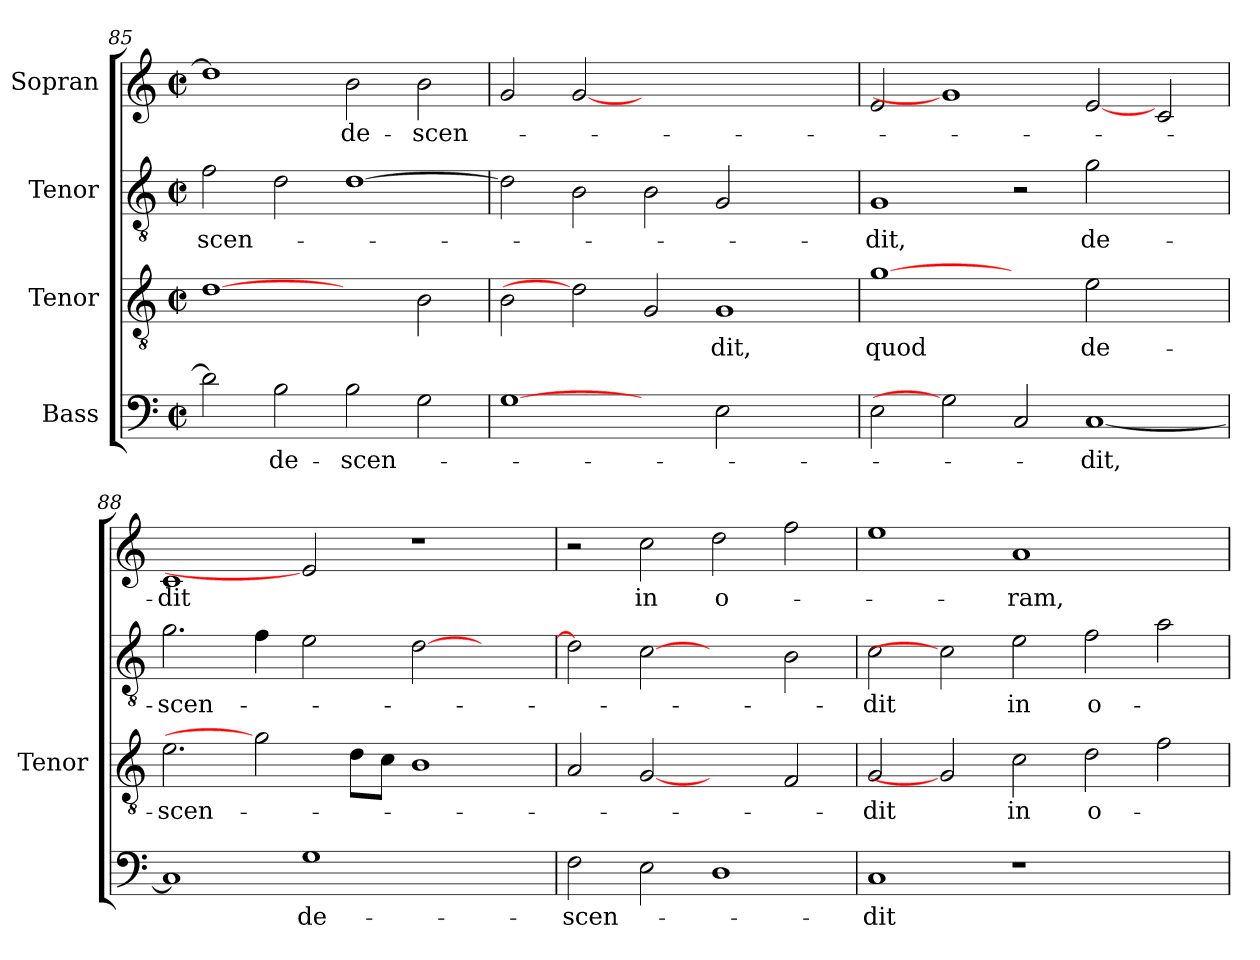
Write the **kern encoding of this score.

**kern	**text	**kern	**text	**kern	**text	**kern	**text
*part4	*part4	*part3	*part3	*part2	*part2	*part1	*part1
*staff4	*staff4	*staff3	*staff3	*staff2	*staff2	*staff1	*staff1
*I"Bass	*	*I"Tenor	*	*I"Tenor	*	*I"Sopran	*
*	*	*I'Tenor	*	*	*	*	*
*clefF4	*	*clefGv2	*	*clefGv2	*	*clefG2	*
*	*	*ITrd7c12	*	*ITrd7c12	*	*	*
*k[]	*	*k[]	*	*k[]	*	*k[]	*
*M2/2	*	*M2/2	*	*M2/2	*	*M2/2	*
*met(c|)	*	*met(c|)	*	*met(c|)	*	*met(c|)	*
=85	=85	=85	=85	=85	=85	=85	=85
!	!	!	!	!	!LO:LY:b:color=#000000	!	!
2di\]	.	[1Di	.	2Fi\	-scen-	1ddi]	.
!	!LO:LY:b:color=#000000	!	!	!	!	!	!
2Bi\	de-	.	.	2Di\	.	.	.
!	!LO:LY:b:color=#000000	!	!	!	!	!	!
!	!	!	!	!	!	!	!LO:LY:b:color=#000000
2Bi\	-scen-	2ryy	.	[>1Di	.	2bi\	de-
!	!	!	!	!	!	!	!LO:LY:b:color=#000000
2Gi\	.	2BBi\	.	.	.	2bi\	-scen-
=86	=86	=86	=86	=86	=86	=86	=86
[1Gi	.	2BBi\	.	2Di\]	.	2gi/	.
.	.	2Di]	.	2BBi\	.	[2gi	.
2ryy	.	2GGi/	.	2BBi\	.	1.ryy	.
!	!	!	!LO:LY:b:color=#000000	!	!	!	!
2Ei\	.	1GGi	-dit,	2GGi/	.	.	.
2ryy	.	.	.	2ryy	.	.	.
=87	=87	=87	=87	=87	=87	=87	=87
!	!	!	!LO:LY:b:color=#000000	!	!	!	!
!	!	!	!	!	!LO:LY:b:color=#000000	!	!
2Ei\	.	[1Gi	quod	1GGi	-dit,	2ei/	.
2Gi]	.	.	.	.	.	1gi]	.
2Ci/	.	2ryy	.	2r	.	.	.
!	!LO:LY:b:color=#000000	!	!	!	!	!	!
!	!	!	!LO:LY:b:color=#000000	!	!	!	!
!	!	!	!	!	!LO:LY:b:color=#000000	!	!
[<1Ci	-dit,	2Ei\	de-	2Gi\	de-	[2ei	.
.	.	2ryy	.	2ryy	.	2ci/	.
=88	=88	=88	=88	=88	=88	=88	=88
!	!	!	!LO:LY:b:color=#000000	!	!	!	!
!	!	!	!	!	!LO:LY:b:color=#000000	!	!
!	!	!	!	!	!	!	!LO:LY:b:color=#000000
1Ci]	.	2.Ei\	-scen-	2.Gi\	-scen-	1ci	-dit
.	.	2Gi]	.	4Fi\	.	.	.
!	!LO:LY:b:color=#000000	!	!	!	!	!	!
1Gi	de-	.	.	2Ei\	.	2ei]	.
.	.	8Di\L	.	.	.	.	.
.	.	8Ci\J	.	.	.	.	.
.	.	1BBi	.	[>2Di\	.	1r	.
2ryy	.	.	.	2ryy	.	.	.
=89	=89	=89	=89	=89	=89	=89	=89
!	!LO:LY:b:color=#000000	!	!	!	!	!	!
2Fi\	-scen-	2AAi/	.	2Di\]	.	2r	.
!	!	!	!	!	!	!	!LO:LY:b:color=#000000
2Ei\	.	[2GGi	.	[2Ci	.	2cci\	in
!	!	!	!	!	!	!	!LO:LY:b:color=#000000
1Di	.	2ryy	.	2ryy	.	2ddi\	o-
.	.	2FFi/	.	2BBi\	.	2ffi\	.
=90	=90	=90	=90	=90	=90	=90	=90
!	!LO:LY:b:color=#000000	!	!	!	!	!	!
!	!	!	!LO:LY:b:color=#000000	!	!	!	!
!	!	!	!	!	!LO:LY:b:color=#000000	!	!
1Ci	-dit	2GGi/	-dit	2Ci\	-dit	1eei	.
.	.	2GGi]	.	2Ci]	.	.	.
!	!	!	!LO:LY:b:color=#000000	!	!	!	!
!	!	!	!	!	!LO:LY:b:color=#000000	!	!
!	!	!	!	!	!	!	!LO:LY:b:color=#000000
1r	.	2Ci\	in	2Ei\	in	1ai	-ram,
!	!	!	!LO:LY:b:color=#000000	!	!	!	!
!	!	!	!	!	!LO:LY:b:color=#000000	!	!
.	.	2Di\	o-	2Fi\	o-	.	.
2ryy	.	2Fi\	.	2Ai\	.	2ryy	.
=	=	=	=	=	=	=	=
*-	*-	*-	*-	*-	*-	*-	*-
